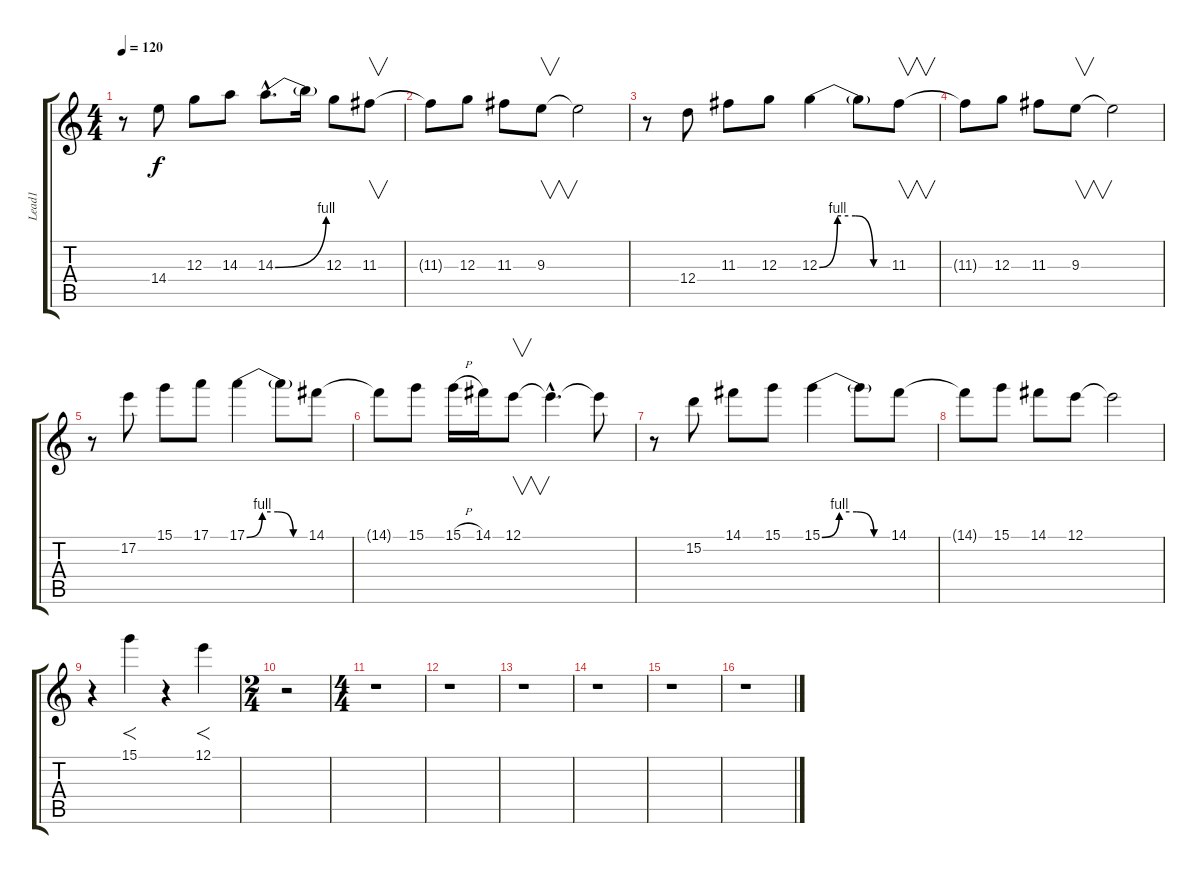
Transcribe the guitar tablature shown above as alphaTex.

\track ("Lead1" "Lead1") {instrument distortionguitar}
\staff {score tabs}
\tuning (E4 B3 G3 D3 A2 E2) {hide}
\ts (4 4)
\tempo 120
\clef g2
\ks c
r.8{dy f} 14.4.8 12.3.8 14.3.8 14.3{be (bend 0 0 60 4) hac}.8{d} 14.3{t}.16 12.3.8 11.3.8{v} |
11.3{t}.8 12.3.8 11.3.8 9.3.8{v} 9.3{t}.2 |
r.8 12.4.8 11.3.8 12.3.8 12.3{be (custom 0 0 15 4 30 4 45 0 60 0)}.4 12.3{t}.8 11.3.8{v} |
11.3{t}.8 12.3.8 11.3.8 9.3.8{v} 9.3{t}.2 |
r.8 17.2.8 15.1.8 17.1.8 17.1{be (custom 0 0 15 4 30 4 45 0 60 0)}.4 17.1{t}.8 14.1.8 |
14.1{t}.8 15.1.8 15.1{h}.16 14.1.16 12.1.8{v} 12.1{hac t}.4{d} 12.1{t}.8 |
r.8 15.2.8 14.1.8 15.1.8 15.1{be (custom 0 0 15 4 30 4 45 0 60 0)}.4 15.1{t}.8 14.1.8 |
14.1{t}.8 15.1.8 14.1.8 12.1.8 12.1{t}.2 |
r.4 15.1.4{f} r.4 12.1.4{f} |
\ts (2 4)
r.2 |
\ts (4 4)
r.1 |
r.1 |
r.1 |
r.1 |
r.1 |
r.1
